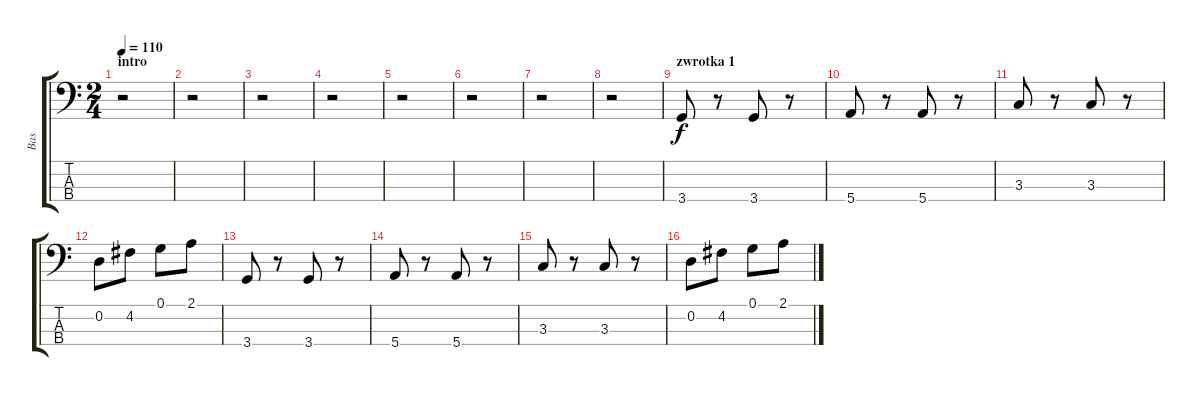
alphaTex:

\track ("Bas" "Bas") {instrument electricbassfinger}
\staff {score tabs}
\tuning (G2 D2 A1 E1) {hide}
\ts (2 4)
\section ("" "intro")
\tempo 110
\clef f4
\ks c
r.2{dy f instrument electricbassfinger} |
r.2 |
r.2 |
r.2 |
r.2 |
r.2 |
r.2 |
r.2 |
\section ("" "zwrotka 1")
3.4.8 r.8 3.4.8 r.8 |
5.4.8 r.8 5.4.8 r.8 |
3.3.8 r.8 3.3.8 r.8 |
0.2.8 4.2.8 0.1.8 2.1.8 |
3.4.8 r.8 3.4.8 r.8 |
5.4.8 r.8 5.4.8 r.8 |
3.3.8 r.8 3.3.8 r.8 |
0.2.8 4.2.8 0.1.8 2.1.8
